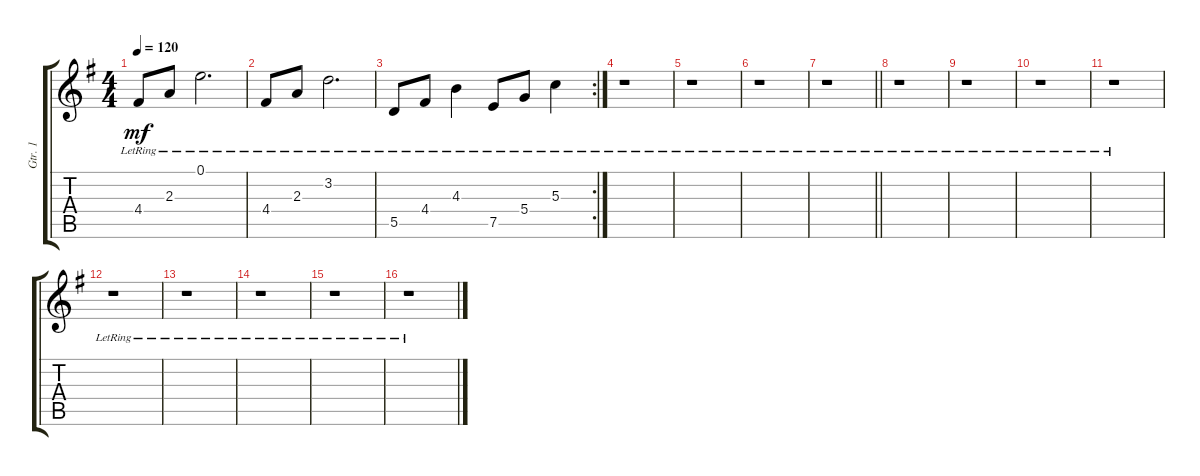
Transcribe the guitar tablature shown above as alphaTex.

\track ("Gtr. 1" "Gtr. 1") {instrument electricguitarclean}
\staff {score tabs}
\tuning (E4 B3 G3 D3 A2 E2) {hide}
\ts (4 4)
\tempo 120
\clef g2
\ks g
4.4{lr}.8{dy mf} 2.3{lr}.8 0.1{lr}.2{d} |
4.4{lr}.8 2.3{lr}.8 3.2{lr}.2{d} |
\rc 2
5.5{lr}.8 4.4{lr}.8 4.3{lr}.4 7.5{lr}.8 5.4{lr}.8 5.3{lr}.4 |
r.1 |
r.1 |
r.1 |
\barLineRight lightlight
r.1 |
r.1 |
r.1 |
r.1 |
r.1 |
r.1 |
r.1 |
r.1 |
r.1 |
r.1
